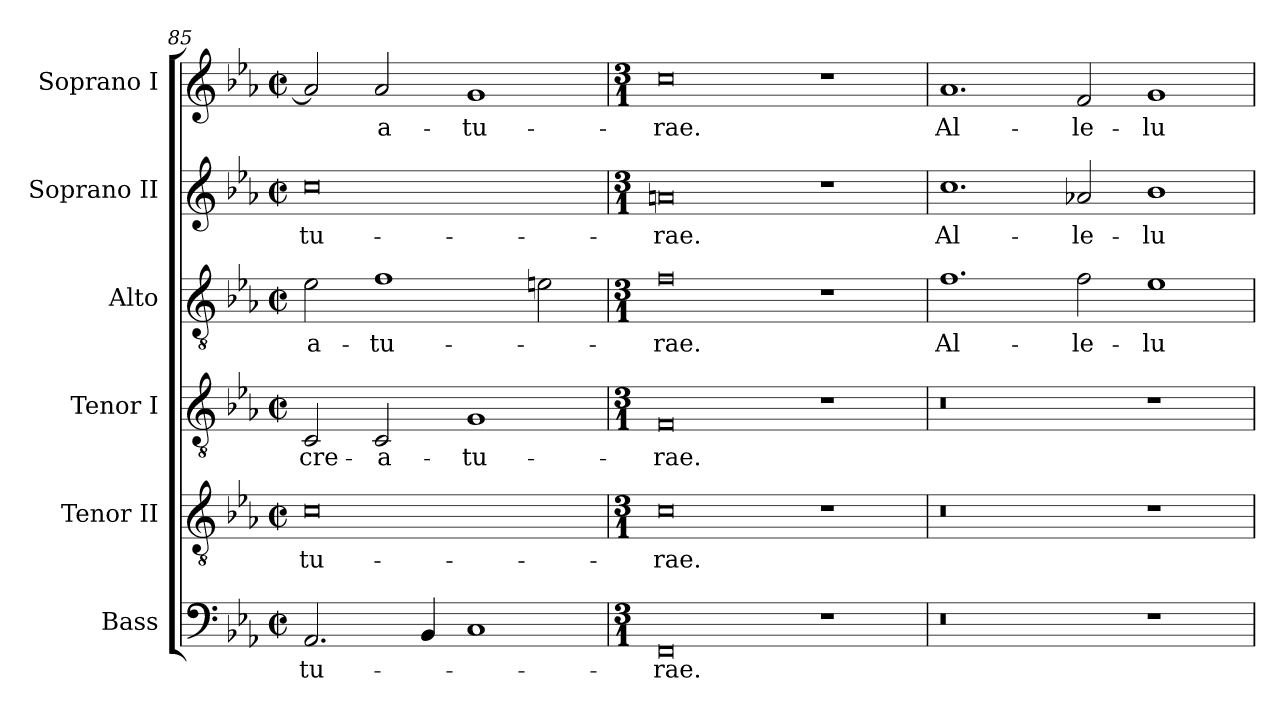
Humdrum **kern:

**kern	**text	**kern	**text	**kern	**text	**kern	**text	**kern	**text	**kern	**text
*part6	*part6	*part5	*part5	*part4	*part4	*part3	*part3	*part2	*part2	*part1	*part1
*staff6	*staff6	*staff5	*staff5	*staff4	*staff4	*staff3	*staff3	*staff2	*staff2	*staff1	*staff1
*I"Bass	*	*I"Tenor II	*	*I"Tenor I	*	*I"Alto	*	*I"Soprano II	*	*I"Soprano I	*
*I'B	*	*I'T II	*	*I'T I	*	*I'A	*	*I'S II	*	*I'S I	*
*clefF4	*	*clefGv2	*	*clefGv2	*	*clefGv2	*	*clefG2	*	*clefG2	*
*k[b-e-a-]	*	*k[b-e-a-]	*	*k[b-e-a-]	*	*k[b-e-a-]	*	*k[b-e-a-]	*	*k[b-e-a-]	*
*E-:	*	*E-:	*	*E-:	*	*E-:	*	*E-:	*	*E-:	*
*M2/2	*	*M2/2	*	*M2/2	*	*M2/2	*	*M2/2	*	*M2/2	*
*met(c|)	*	*met(c|)	*	*met(c|)	*	*met(c|)	*	*met(c|)	*	*met(c|)	*
=85	=85	=85	=85	=85	=85	=85	=85	=85	=85	=85	=85
!	!LO:LY:b:color=#000000	!	!	!	!	!	!	!	!	!	!
!	!	!	!LO:LY:b:color=#000000	!	!	!	!	!	!	!	!
!	!	!	!	!	!LO:LY:b:color=#000000	!	!	!	!	!	!
!	!	!	!	!	!	!	!LO:LY:b:color=#000000	!	!	!	!
!	!	!	!	!	!	!	!	!	!LO:LY:b:color=#000000	!	!
2.AA-i/	-tu-	0ci	-tu-	2Ci/	cre-	2e-i\	-a-	0cci	-tu-	2a-i/]	.
!	!	!	!	!	!LO:LY:b:color=#000000	!	!	!	!	!	!
!	!	!	!	!	!	!	!LO:LY:b:color=#000000	!	!	!	!
!	!	!	!	!	!	!	!	!	!	!	!LO:LY:b:color=#000000
.	.	.	.	2Ci/	-a-	1fi	-tu-	.	.	2a-i/	-a-
4BB-i/	.	.	.	.	.	.	.	.	.	.	.
!	!	!	!	!	!LO:LY:b:color=#000000	!	!	!	!	!	!
!	!	!	!	!	!	!	!	!	!	!	!LO:LY:b:color=#000000
1Ci	.	.	.	1Gi	-tu-	.	.	.	.	1gi	-tu-
.	.	.	.	.	.	2eni\	.	.	.	.	.
!!LO:PB:g=z
=86	=86	=86	=86	=86	=86	=86	=86	=86	=86	=86	=86
*M3/1	*	*M3/1	*	*M3/1	*	*M3/1	*	*M3/1	*	*M3/1	*
!	!LO:LY:b:color=#000000	!	!	!	!	!	!	!	!	!	!
!	!	!	!LO:LY:b:color=#000000	!	!	!	!	!	!	!	!
!	!	!	!	!	!LO:LY:b:color=#000000	!	!	!	!	!	!
!	!	!	!	!	!	!	!LO:LY:b:color=#000000	!	!	!	!
!	!	!	!	!	!	!	!	!	!LO:LY:b:color=#000000	!	!
!	!	!	!	!	!	!	!	!	!	!	!LO:LY:b:color=#000000
0FFi	-rae.	0ci	-rae.	0Fi	-rae.	0fi	-rae.	0ani	-rae.	0cci	-rae.
1r	.	1r	.	1r	.	1r	.	1r	.	1r	.
=87	=87	=87	=87	=87	=87	=87	=87	=87	=87	=87	=87
!	!	!	!	!	!	!	!LO:LY:b:color=#000000	!	!	!	!
!	!	!	!	!	!	!	!	!	!LO:LY:b:color=#000000	!	!
!	!	!	!	!	!	!	!	!	!	!	!LO:LY:b:color=#000000
0r	.	0r	.	0r	.	1.fi	Al-	1.cci	Al-	1.a-i	Al-
!	!	!	!	!	!	!	!LO:LY:b:color=#000000	!	!	!	!
!	!	!	!	!	!	!	!	!	!LO:LY:b:color=#000000	!	!
!	!	!	!	!	!	!	!	!	!	!	!LO:LY:b:color=#000000
.	.	.	.	.	.	2fi\	-le-	2a-Xi/	-le-	2fi/	-le-
!	!	!	!	!	!	!	!LO:LY:b:color=#000000	!	!	!	!
!	!	!	!	!	!	!	!	!	!LO:LY:b:color=#000000	!	!
!	!	!	!	!	!	!	!	!	!	!	!LO:LY:b:color=#000000
1r	.	1r	.	1r	.	1e-i	-lu-	1b-i	-lu-	1gi	-lu-
=	=	=	=	=	=	=	=	=	=	=	=
*-	*-	*-	*-	*-	*-	*-	*-	*-	*-	*-	*-
